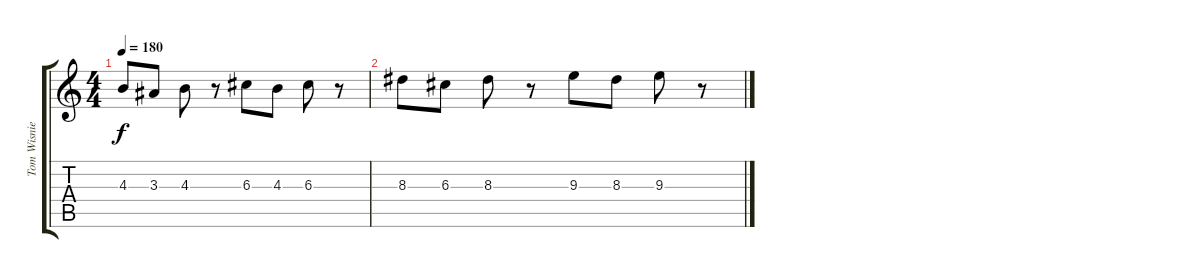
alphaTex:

\track ("Tom Wisniewski [Guitar 2]" "Tom Wisnie") {instrument distortionguitar}
\staff {score tabs}
\tuning (E4 B3 G3 D3 A2 E2) {hide}
\ts (4 4)
\tempo 180
\clef g2
\ks c
4.3.8{dy f} 3.3.8 4.3.8 r.8 6.3.8 4.3.8 6.3.8 r.8 |
8.3.8 6.3.8 8.3.8 r.8 9.3.8 8.3.8 9.3.8 r.8
